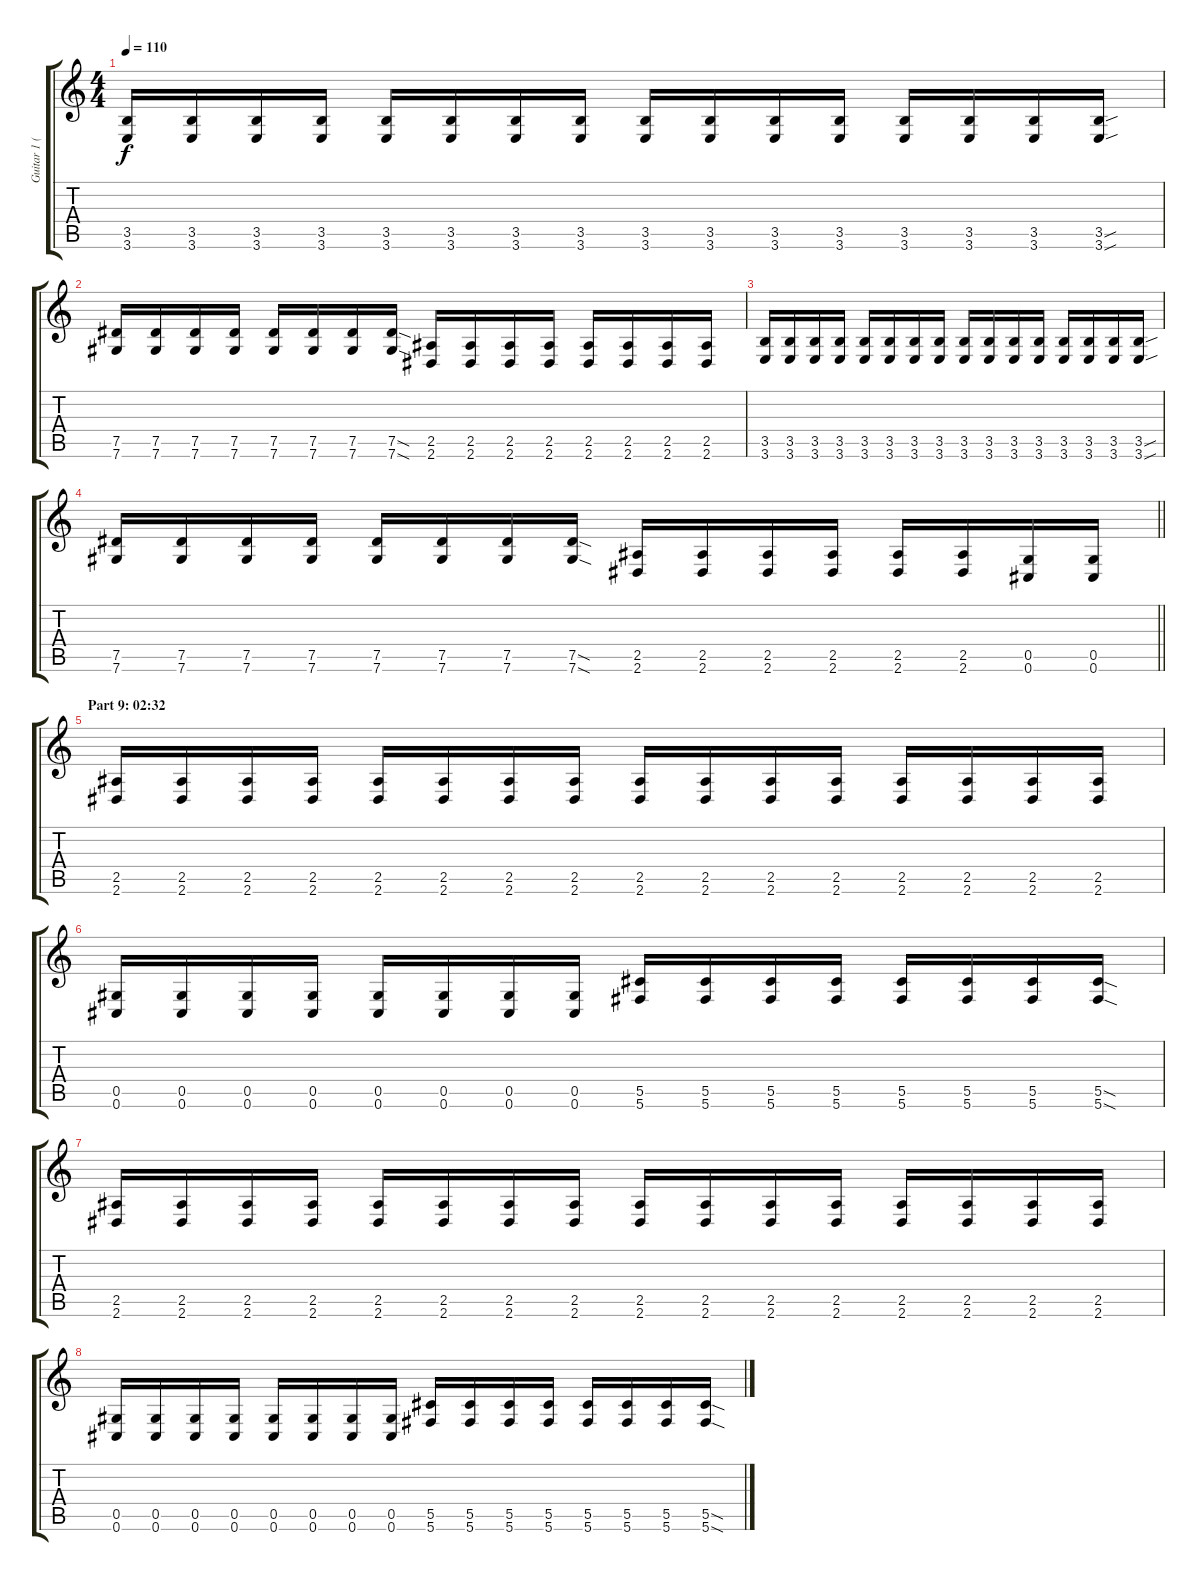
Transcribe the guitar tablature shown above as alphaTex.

\track ("Guitar 1 (Distortion)" "Guitar 1 (") {instrument distortionguitar}
\staff {score tabs}
\tuning (Eb4 Bb3 Gb3 Db3 Ab2 Db2) {hide}
\ts (4 4)
\tempo 110
\clef g2
\ks c
(3.5 3.6).16{dy f} (3.5 3.6).16 (3.5 3.6).16 (3.5 3.6).16 (3.5 3.6).16 (3.5 3.6).16 (3.5 3.6).16 (3.5 3.6).16 (3.5 3.6).16 (3.5 3.6).16 (3.5 3.6).16 (3.5 3.6).16 (3.5 3.6).16 (3.5 3.6).16 (3.5 3.6).16 (3.5{sou} 3.6{sou}).16 |
(7.5 7.6).16 (7.5 7.6).16 (7.5 7.6).16 (7.5 7.6).16 (7.5 7.6).16 (7.5 7.6).16 (7.5 7.6).16 (7.5{sod} 7.6{sod}).16 (2.5 2.6).16 (2.5 2.6).16 (2.5 2.6).16 (2.5 2.6).16 (2.5 2.6).16 (2.5 2.6).16 (2.5 2.6).16 (2.5 2.6).16 |
(3.5 3.6).16 (3.5 3.6).16 (3.5 3.6).16 (3.5 3.6).16 (3.5 3.6).16 (3.5 3.6).16 (3.5 3.6).16 (3.5 3.6).16 (3.5 3.6).16 (3.5 3.6).16 (3.5 3.6).16 (3.5 3.6).16 (3.5 3.6).16 (3.5 3.6).16 (3.5 3.6).16 (3.5{sou} 3.6{sou}).16 |
\barLineRight lightlight
(7.5 7.6).16 (7.5 7.6).16 (7.5 7.6).16 (7.5 7.6).16 (7.5 7.6).16 (7.5 7.6).16 (7.5 7.6).16 (7.5{sod} 7.6{sod}).16 (2.5 2.6).16 (2.5 2.6).16 (2.5 2.6).16 (2.5 2.6).16 (2.5 2.6).16 (2.5 2.6).16 (0.5 0.6).16 (0.5 0.6).16 |
\section ("" "Part 9: 02:32")
(2.5 2.6).16 (2.5 2.6).16 (2.5 2.6).16 (2.5 2.6).16 (2.5 2.6).16 (2.5 2.6).16 (2.5 2.6).16 (2.5 2.6).16 (2.5 2.6).16 (2.5 2.6).16 (2.5 2.6).16 (2.5 2.6).16 (2.5 2.6).16 (2.5 2.6).16 (2.5 2.6).16 (2.5 2.6).16 |
(0.5 0.6).16 (0.5 0.6).16 (0.5 0.6).16 (0.5 0.6).16 (0.5 0.6).16 (0.5 0.6).16 (0.5 0.6).16 (0.5 0.6).16 (5.5 5.6).16 (5.5 5.6).16 (5.5 5.6).16 (5.5 5.6).16 (5.5 5.6).16 (5.5 5.6).16 (5.5 5.6).16 (5.5{sod} 5.6{sod}).16 |
(2.5 2.6).16 (2.5 2.6).16 (2.5 2.6).16 (2.5 2.6).16 (2.5 2.6).16 (2.5 2.6).16 (2.5 2.6).16 (2.5 2.6).16 (2.5 2.6).16 (2.5 2.6).16 (2.5 2.6).16 (2.5 2.6).16 (2.5 2.6).16 (2.5 2.6).16 (2.5 2.6).16 (2.5 2.6).16 |
(0.5 0.6).16 (0.5 0.6).16 (0.5 0.6).16 (0.5 0.6).16 (0.5 0.6).16 (0.5 0.6).16 (0.5 0.6).16 (0.5 0.6).16 (5.5 5.6).16 (5.5 5.6).16 (5.5 5.6).16 (5.5 5.6).16 (5.5 5.6).16 (5.5 5.6).16 (5.5 5.6).16 (5.5{sod} 5.6{sod}).16
